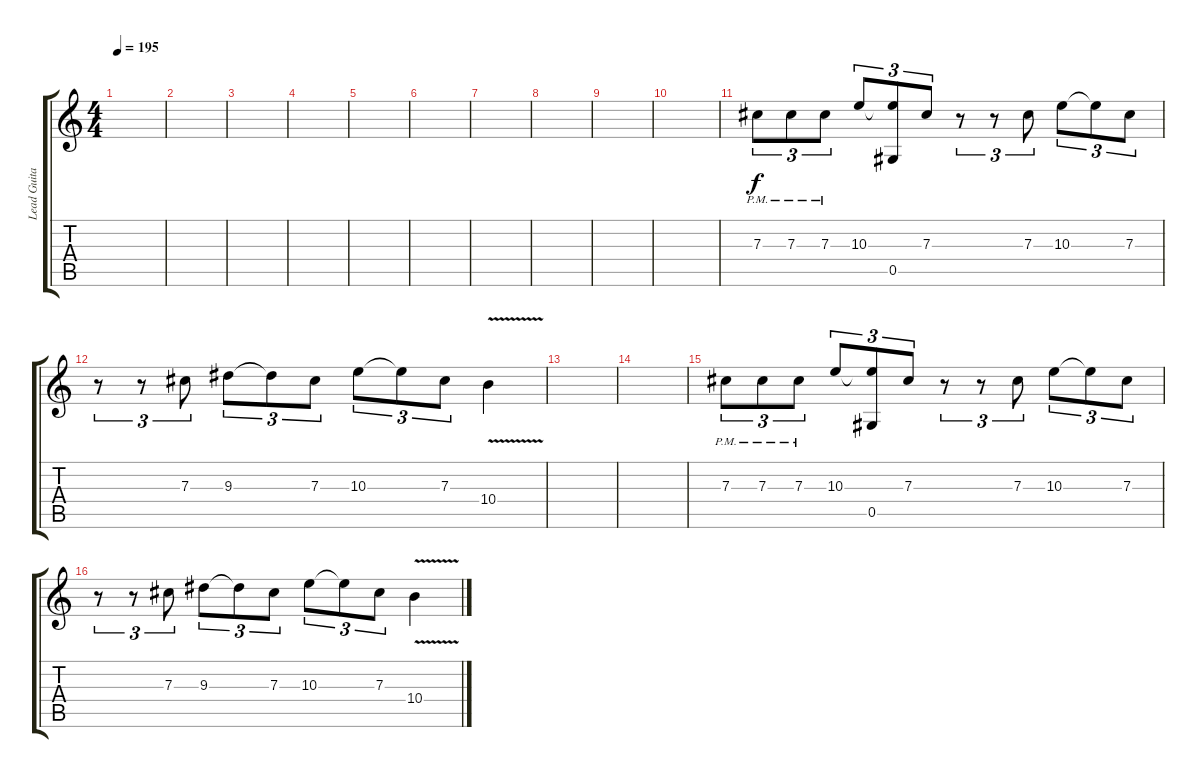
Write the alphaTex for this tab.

\track ("Lead Guitar 1" "Lead Guita") {instrument overdrivenguitar}
\staff {score tabs}
\tuning (Eb4 Bb3 Gb3 Db3 Ab2 Eb2) {hide}
\ts (4 4)
\tempo 195
\clef g2
\ks c
|
|
|
|
|
|
|
|
|
|
7.3{pm}.8{tu (3 2)} 7.3{pm}.8{tu (3 2)} 7.3{pm}.8{tu (3 2)} 10.3.8{tu (3 2)} (10.3{t} 0.5).8{tu (3 2)} 7.3.8{tu (3 2)} r.8{tu (3 2)} r.8{tu (3 2)} 7.3.8{tu (3 2)} 10.3.8{tu (3 2)} 10.3{t}.8{tu (3 2)} 7.3.8{tu (3 2)} |
r.8{tu (3 2)} r.8{tu (3 2)} 7.3.8{tu (3 2)} 9.3.8{tu (3 2)} 9.3{t}.8{tu (3 2)} 7.3.8{tu (3 2)} 10.3.8{tu (3 2)} 10.3{t}.8{tu (3 2)} 7.3.8{tu (3 2)} 10.4{v}.4 |
|
|
7.3{pm}.8{tu (3 2)} 7.3{pm}.8{tu (3 2)} 7.3{pm}.8{tu (3 2)} 10.3.8{tu (3 2)} (10.3{t} 0.5).8{tu (3 2)} 7.3.8{tu (3 2)} r.8{tu (3 2)} r.8{tu (3 2)} 7.3.8{tu (3 2)} 10.3.8{tu (3 2)} 10.3{t}.8{tu (3 2)} 7.3.8{tu (3 2)} |
r.8{tu (3 2)} r.8{tu (3 2)} 7.3.8{tu (3 2)} 9.3.8{tu (3 2)} 9.3{t}.8{tu (3 2)} 7.3.8{tu (3 2)} 10.3.8{tu (3 2)} 10.3{t}.8{tu (3 2)} 7.3.8{tu (3 2)} 10.4{v}.4
